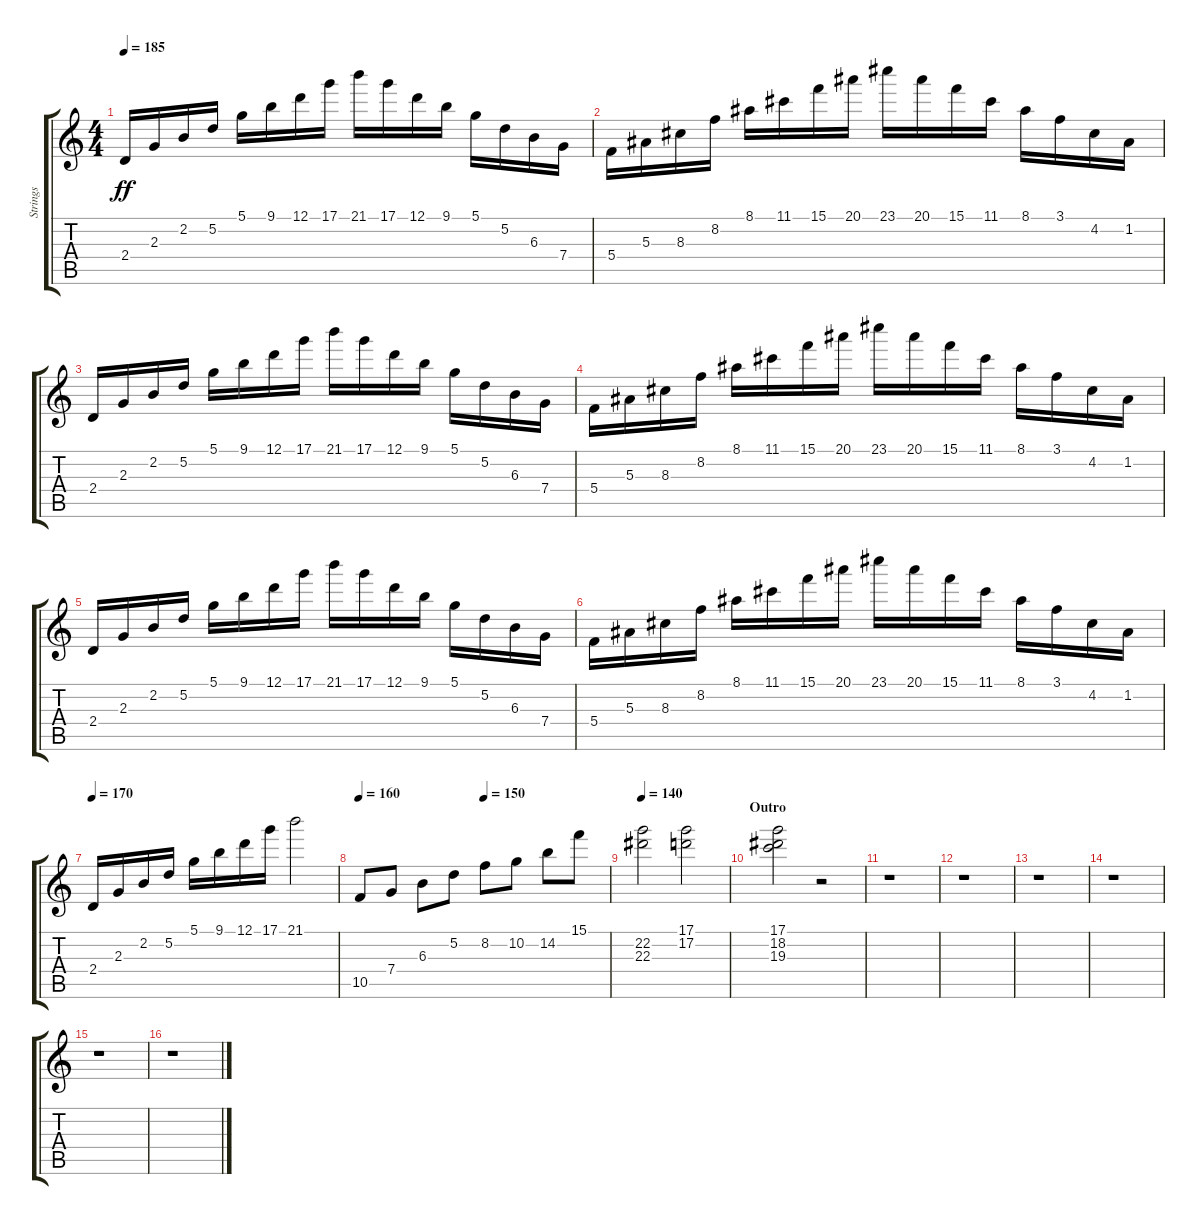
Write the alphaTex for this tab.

\track ("Strings" "Strings") {instrument electricguitarclean}
\staff {score tabs}
\tuning (D4 A3 F3 C3 G2 C2) {hide}
\ts (4 4)
\tempo 185
\clef g2
\ks aminor
2.4.16{dy ff} 2.3.16 2.2.16 5.2.16 5.1.16 9.1.16 12.1.16 17.1.16 21.1.16 17.1.16 12.1.16 9.1.16 5.1.16 5.2.16 6.3.16 7.4.16 |
5.4.16 5.3.16 8.3.16 8.2.16 8.1.16 11.1.16 15.1.16 20.1.16 23.1.16 20.1.16 15.1.16 11.1.16 8.1.16 3.1.16 4.2.16 1.2.16 |
2.4.16 2.3.16 2.2.16 5.2.16 5.1.16 9.1.16 12.1.16 17.1.16 21.1.16 17.1.16 12.1.16 9.1.16 5.1.16 5.2.16 6.3.16 7.4.16 |
5.4.16 5.3.16 8.3.16 8.2.16 8.1.16 11.1.16 15.1.16 20.1.16 23.1.16 20.1.16 15.1.16 11.1.16 8.1.16 3.1.16 4.2.16 1.2.16 |
2.4.16 2.3.16 2.2.16 5.2.16 5.1.16 9.1.16 12.1.16 17.1.16 21.1.16 17.1.16 12.1.16 9.1.16 5.1.16 5.2.16 6.3.16 7.4.16 |
5.4.16 5.3.16 8.3.16 8.2.16 8.1.16 11.1.16 15.1.16 20.1.16 23.1.16 20.1.16 15.1.16 11.1.16 8.1.16 3.1.16 4.2.16 1.2.16 |
\tempo 170
2.4.16 2.3.16 2.2.16 5.2.16 5.1.16 9.1.16 12.1.16 17.1.16 21.1.2 |
\tempo 160
\tempo (150 0.5)
10.5.8 7.4.8 6.3.8 5.2.8 8.2.8 10.2.8 14.2.8 15.1.8 |
\tempo 140
(22.2 22.3).2 (17.1 17.2).2 |
\section ("" "Outro")
(17.1 18.2 19.3).2 r.2 |
r.1 |
r.1 |
r.1 |
r.1 |
r.1 |
r.1
